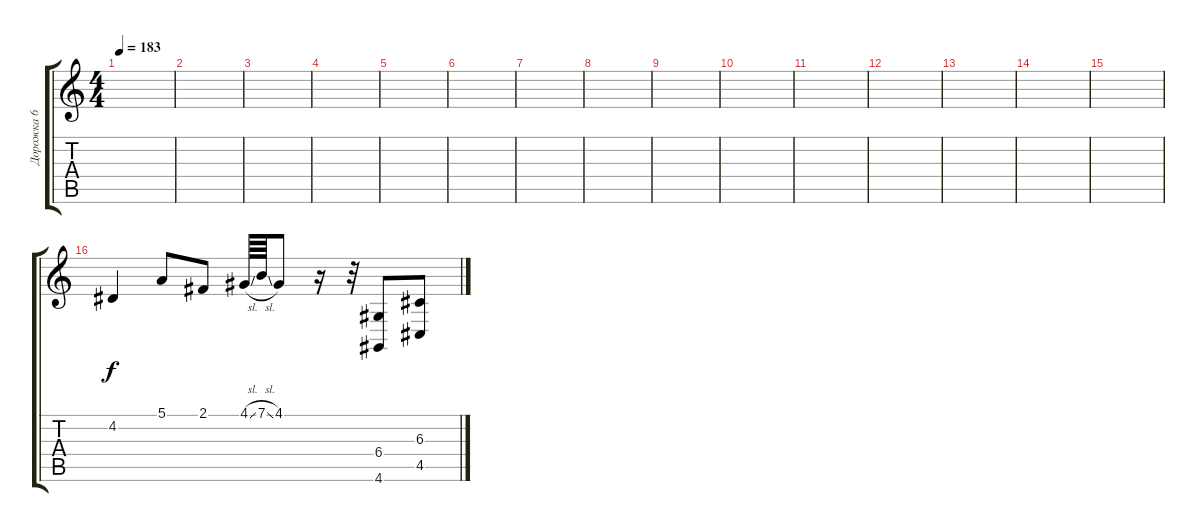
\track ("Дорожка 6" "Дорожка 6") {instrument pad6metallic}
\staff {score tabs}
\tuning (E4 B3 G3 D3 A2 E2) {hide}
\ts (4 4)
\tempo 183
\clef g2
\ks c
|
|
|
|
|
|
|
|
|
|
|
|
|
|
|
4.2.4 5.1.8 2.1.8 4.1{sl}.64 7.1{sl}.64 4.1.8 r.16 r.32 (6.4 4.6).8 (6.3 4.5).8
